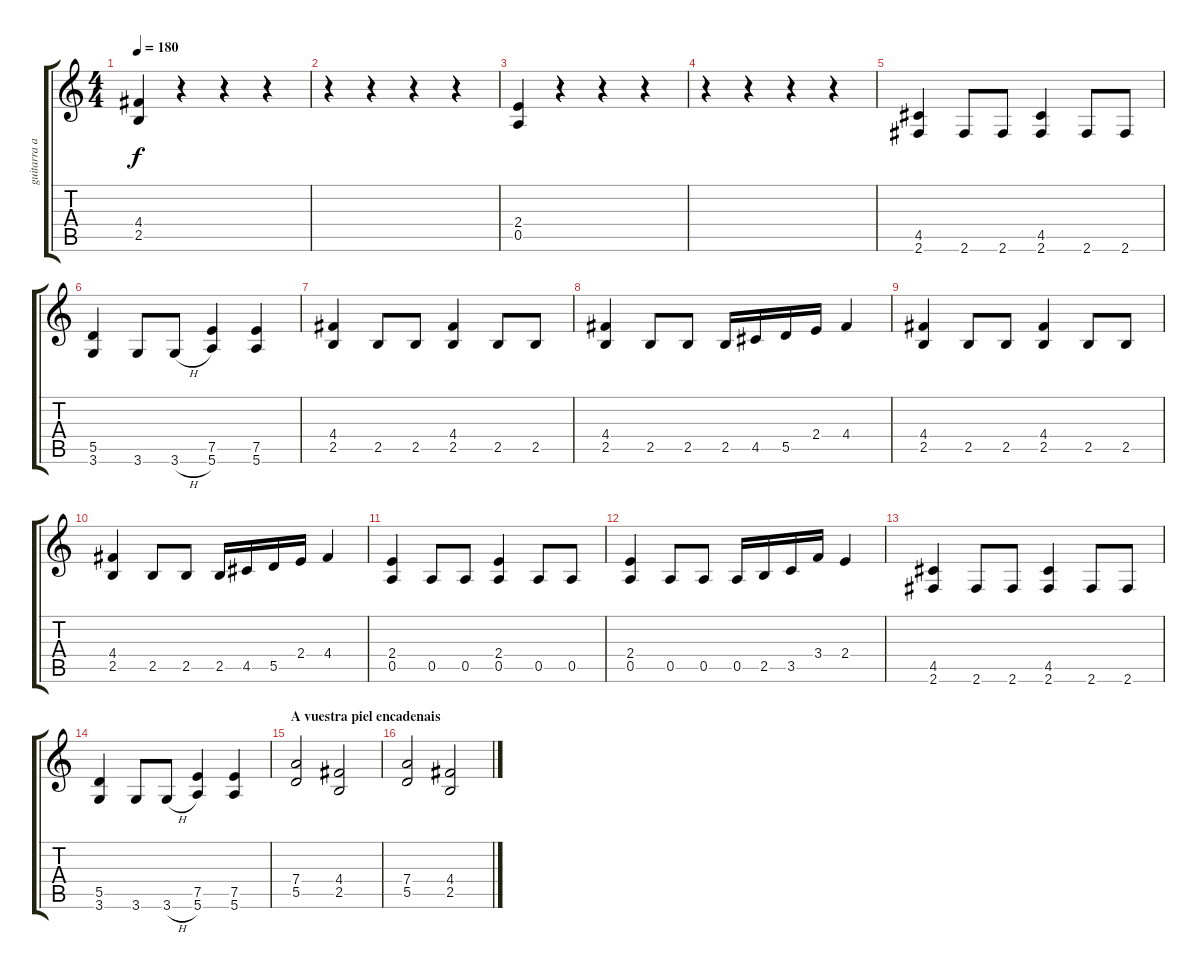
\track ("guitarra acompañamientos" "guitarra a") {instrument distortionguitar}
\staff {score tabs}
\tuning (E4 B3 G3 D3 A2 E2) {hide}
\ts (4 4)
\tempo 180
\clef g2
\ks c
(4.4 2.5).4{dy f} r.4 r.4 r.4 |
r.4 r.4 r.4 r.4 |
(2.4 0.5).4 r.4 r.4 r.4 |
r.4 r.4 r.4 r.4 |
(4.5 2.6).4 2.6.8 2.6.8 (4.5 2.6).4 2.6.8 2.6.8 |
(5.5 3.6).4 3.6.8 3.6{h}.8 (7.5 5.6).4 (7.5 5.6).4 |
(4.4 2.5).4 2.5.8 2.5.8 (4.4 2.5).4 2.5.8 2.5.8 |
(4.4 2.5).4 2.5.8 2.5.8 2.5.16 4.5.16 5.5.16 2.4.16 4.4.4 |
(4.4 2.5).4 2.5.8 2.5.8 (4.4 2.5).4 2.5.8 2.5.8 |
(4.4 2.5).4 2.5.8 2.5.8 2.5.16 4.5.16 5.5.16 2.4.16 4.4.4 |
(2.4 0.5).4 0.5.8 0.5.8 (2.4 0.5).4 0.5.8 0.5.8 |
(2.4 0.5).4 0.5.8 0.5.8 0.5.16 2.5.16 3.5.16 3.4.16 2.4.4 |
(4.5 2.6).4 2.6.8 2.6.8 (4.5 2.6).4 2.6.8 2.6.8 |
\section ("" "")
(5.5 3.6).4 3.6.8 3.6{h}.8 (7.5 5.6).4 (7.5 5.6).4 |
\section ("" "A vuestra piel encadenais")
(7.4 5.5).2 (4.4 2.5).2 |
(7.4 5.5).2 (4.4 2.5).2
